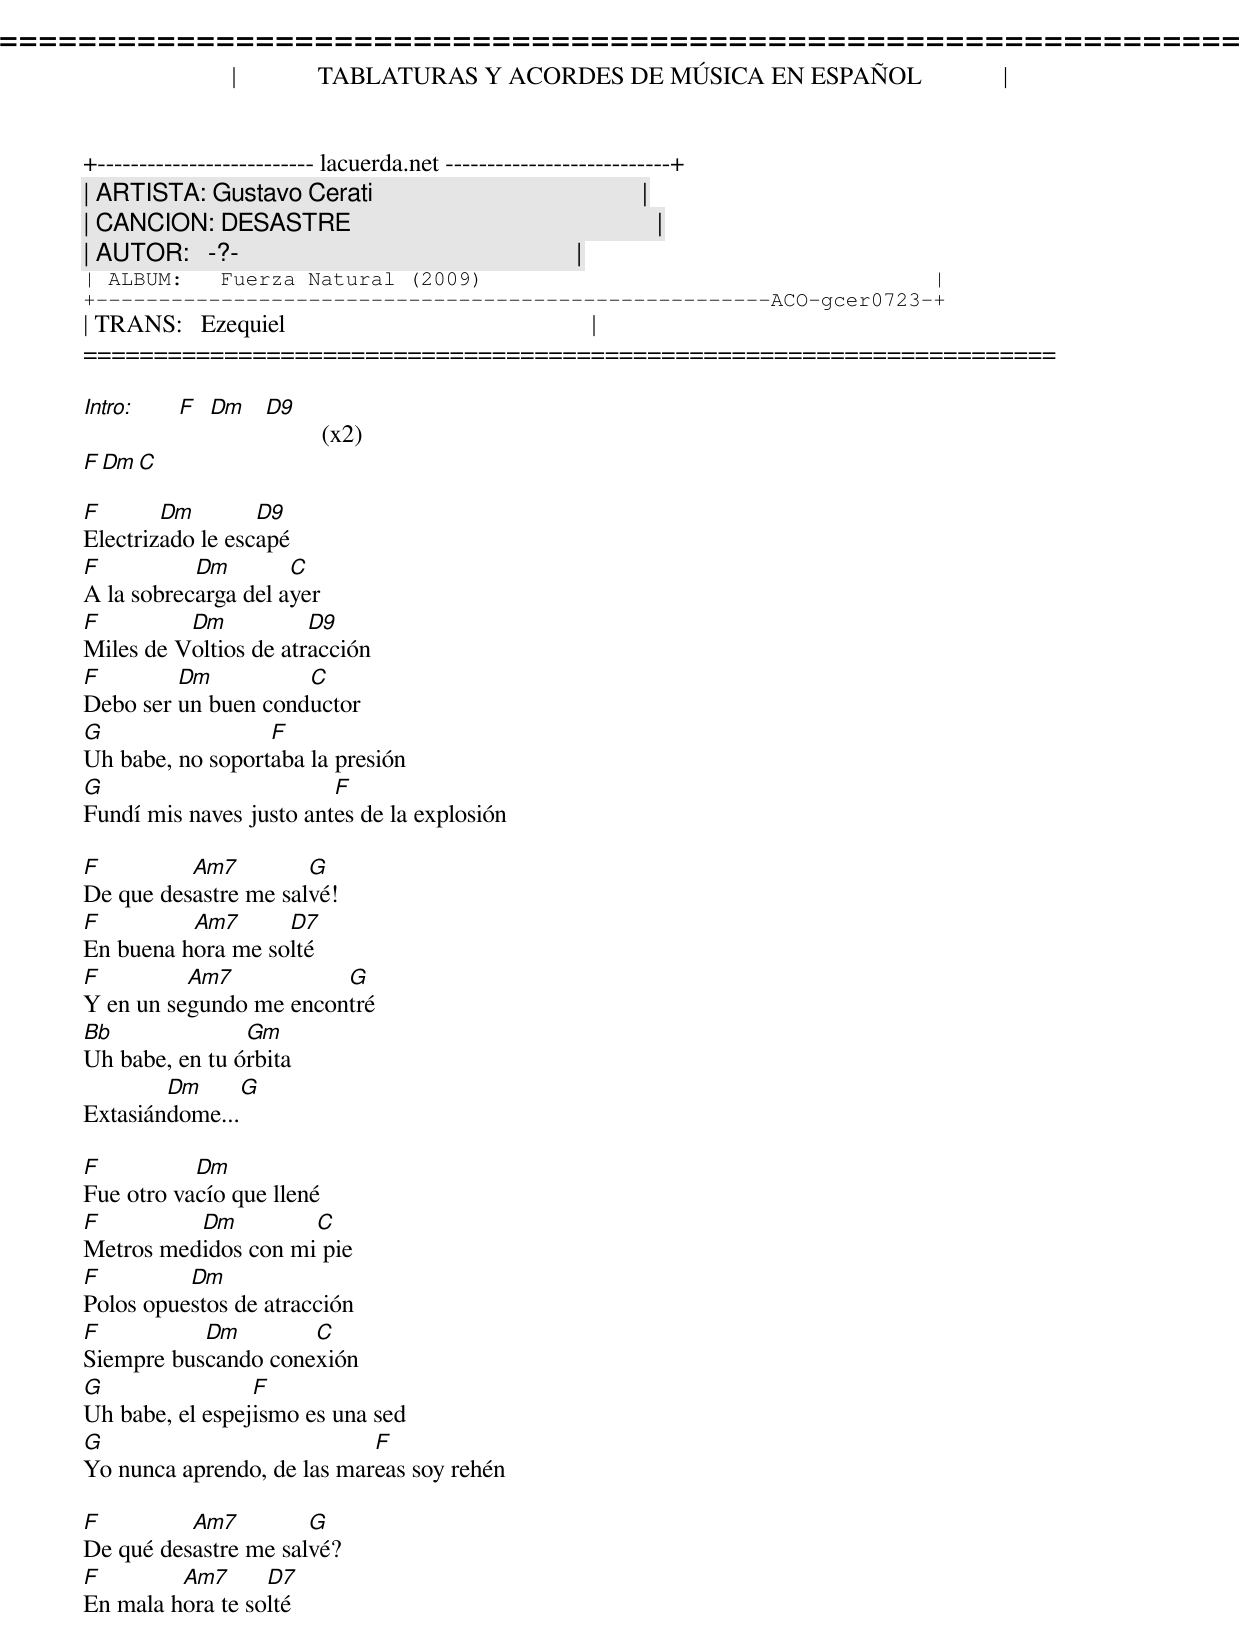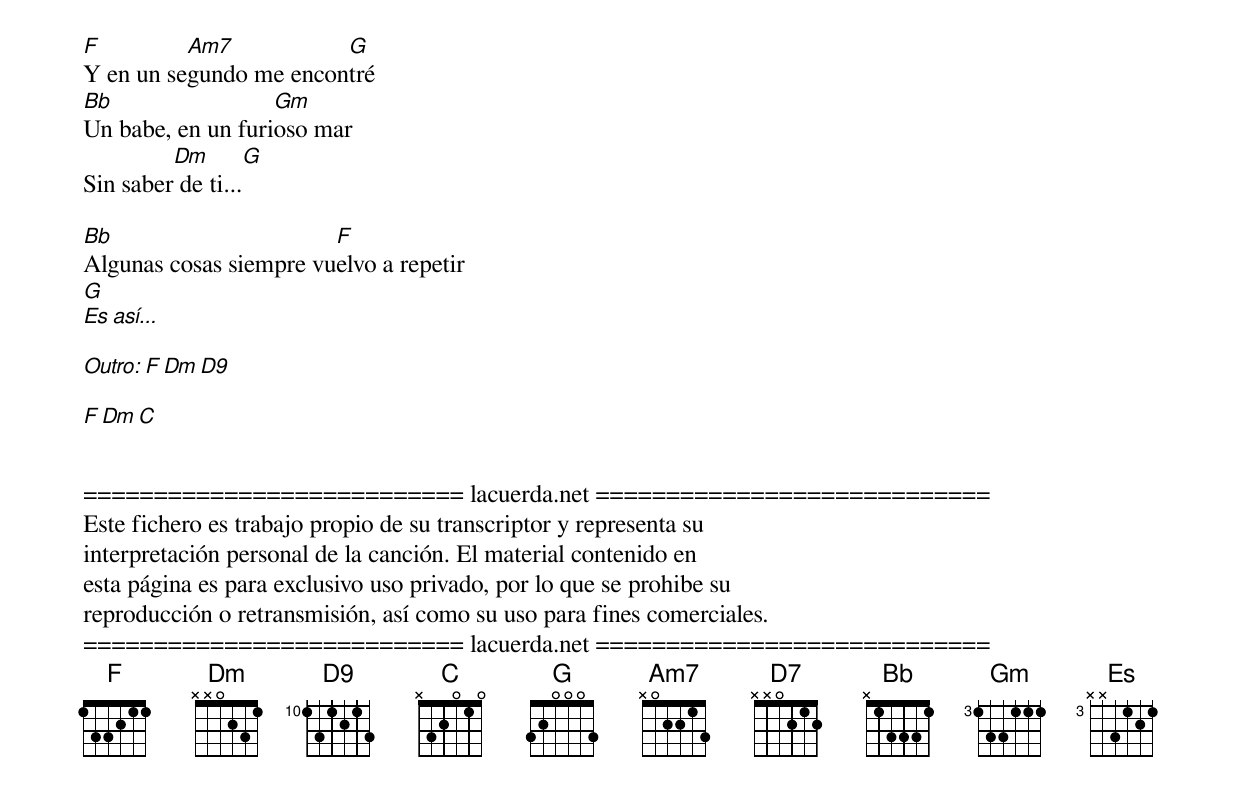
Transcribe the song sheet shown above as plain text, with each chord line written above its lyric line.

=====================================================================
|             TABLATURAS Y ACORDES DE MÚSICA EN ESPAÑOL             |
+-------------------------- lacuerda.net ---------------------------+
| ARTISTA: Gustavo Cerati                                           |
| CANCION: DESASTRE                                                 |
| AUTOR:   -?-                                                      |
| ALBUM:   Fuerza Natural (2009)                                    |
+------------------------------------------------------ACO-gcer0723-+
| TRANS:   Ezequiel                                                 |
=====================================================================

Intro: F Dm D9
                     (x2)
       F Dm C

F       Dm        D9
Electrizado le escapé
F          Dm        C
A la sobrecarga del ayer
F         Dm           D9
Miles de Voltios de atracción
F        Dm          C
Debo ser un buen conductor
G                 F
Uh babe, no soportaba la presión
G                        F
Fundí mis naves justo antes de la explosión

F         Am7         G
De que desastre me salvé!
F         Am7      D7
En buena hora me solté
F         Am7           G
Y en un segundo me encontré
Bb              Gm
Uh babe, en tu órbita
        Dm      G
Extasiándome...

F          Dm
Fue otro vacío que llené
F         Dm         C
Metros medidos con mi pie
F         Dm
Polos opuestos de atracción
F          Dm        C
Siempre buscando conexión
G                F
Uh babe, el espejismo es una sed
G                           F
Yo nunca aprendo, de las mareas soy rehén

F         Am7         G
De qué desastre me salvé?
F        Am7      D7
En mala hora te solté
F         Am7           G
Y en un segundo me encontré
Bb                 Gm
Un babe, en un furioso mar
         Dm        G
Sin saber de ti...

Bb                      F
Algunas cosas siempre vuelvo a repetir
    G
Es así...

Outro: F Dm D9

       F Dm C


=========================== lacuerda.net ============================
Este fichero es trabajo propio de su transcriptor y representa su
interpretación personal de la canción. El material contenido en
esta página es para exclusivo uso privado, por lo que se prohibe su
reproducción o retransmisión, así como su uso para fines comerciales.
=========================== lacuerda.net ============================
